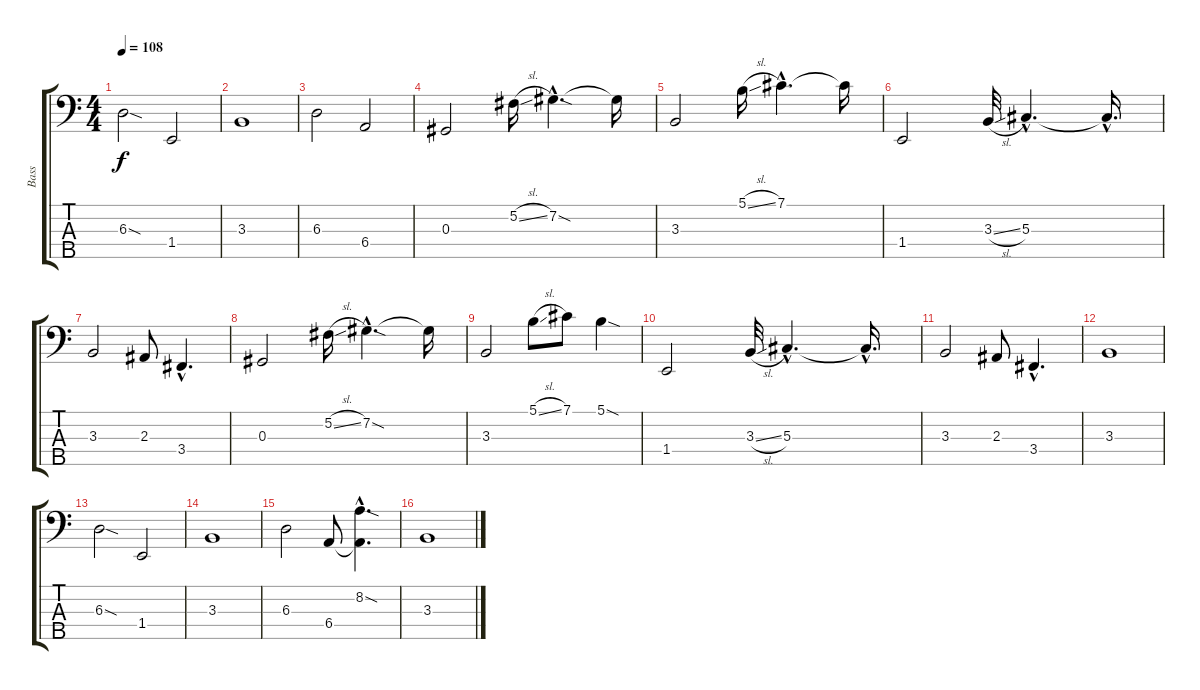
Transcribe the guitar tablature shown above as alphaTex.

\track ("Bass" "Bass") {instrument electricbassfinger}
\staff {score tabs}
\tuning (Gb2 Db2 Ab1 Eb1 Bb0) {hide}
\ts (4 4)
\tempo 108
\clef f4
\ks c
6.3{sod}.2{dy f} 1.4.2 |
3.3.1 |
6.3.2 6.4.2 |
0.3.2 5.2{sl}.16 7.2{sod hac}.4{d} 7.2{t}.16 |
3.3.2 5.1{sl}.16 7.1{hac}.4{d} 7.1{t}.16 |
1.4.2 3.3{sl}.32 5.3{hac}.4{d} 5.3{hac t}.16{d} |
3.3.2 2.3.8 3.4{hac}.4{d} |
0.3.2 5.2{sl}.16 7.2{sod hac}.4{d} 7.2{t}.16 |
3.3.2 5.1{sl}.8 7.1.8 5.1{sod}.4 |
1.4.2 3.3{sl}.32 5.3{hac}.4{d} 5.3{hac t}.16{d} |
3.3.2 2.3.8 3.4{hac}.4{d} |
3.3.1 |
6.3{sod}.2 1.4.2 |
3.3.1 |
6.3.2 6.4.8 (8.2{sod hac} 6.4{hac t}).4{d} |
3.3.1
